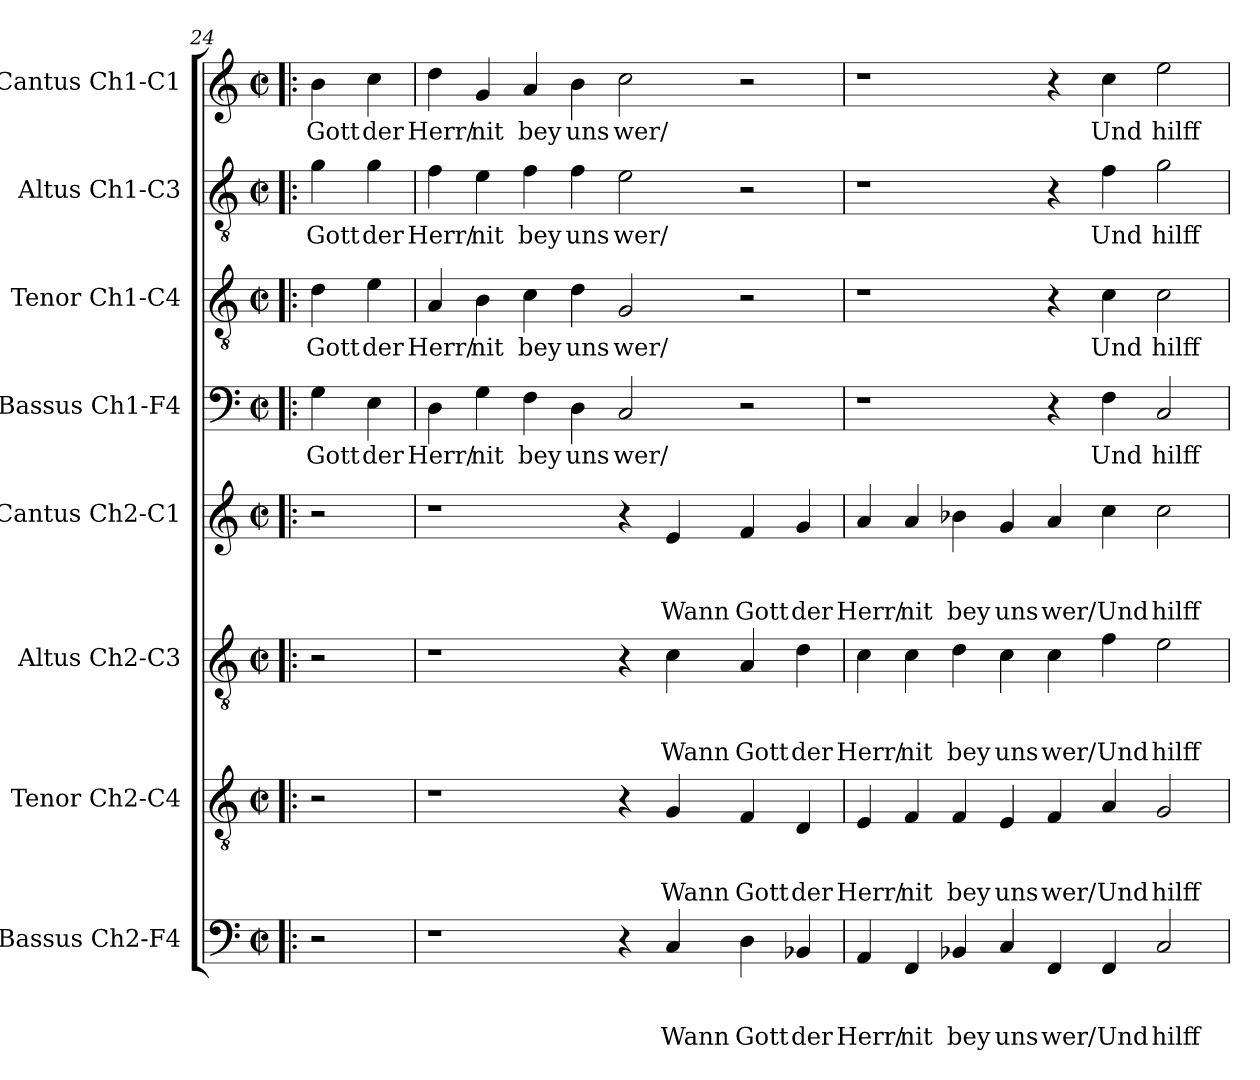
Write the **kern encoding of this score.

**kern	**text	**text	**text	**kern	**text	**text	**text	**kern	**text	**text	**text	**kern	**text	**text	**text	**kern	**text	**kern	**text	**kern	**text	**kern	**text
*part8	*part8	*part8	*part8	*part7	*part7	*part7	*part7	*part6	*part6	*part6	*part6	*part5	*part5	*part5	*part5	*part4	*part4	*part3	*part3	*part2	*part2	*part1	*part1
*staff8	*staff8	*staff8	*staff8	*staff7	*staff7	*staff7	*staff7	*staff6	*staff6	*staff6	*staff6	*staff5	*staff5	*staff5	*staff5	*staff4	*staff4	*staff3	*staff3	*staff2	*staff2	*staff1	*staff1
*I"Bassus Ch2-F4	*	*	*	*I"Tenor Ch2-C4	*	*	*	*I"Altus Ch2-C3	*	*	*	*I"Cantus Ch2-C1	*	*	*	*I"Bassus Ch1-F4	*	*I"Tenor Ch1-C4	*	*I"Altus Ch1-C3	*	*I"Cantus Ch1-C1	*
*I'B2	*	*	*	*I'T2	*	*	*	*I'A2	*	*	*	*I'C2	*	*	*	*I'B	*	*I'T	*	*I'A	*	*I'C	*
!!LO:PB:g=z
*clefF4	*	*	*	*clefGv2	*	*	*	*clefGv2	*	*	*	*clefG2	*	*	*	*clefF4	*	*clefGv2	*	*clefGv2	*	*clefG2	*
*k[]	*	*	*	*k[]	*	*	*	*k[]	*	*	*	*k[]	*	*	*	*k[]	*	*k[]	*	*k[]	*	*k[]	*
*C:	*	*	*	*C:	*	*	*	*C:	*	*	*	*C:	*	*	*	*C:	*	*C:	*	*C:	*	*C:	*
*M2/2	*	*	*	*M2/2	*	*	*	*M2/2	*	*	*	*M2/2	*	*	*	*M2/2	*	*M2/2	*	*M2/2	*	*M2/2	*
*met(c|)	*	*	*	*met(c|)	*	*	*	*met(c|)	*	*	*	*met(c|)	*	*	*	*met(c|)	*	*met(c|)	*	*met(c|)	*	*met(c|)	*
=24!|:	=24!|:	=24!|:	=24!|:	=24!|:	=24!|:	=24!|:	=24!|:	=24!|:	=24!|:	=24!|:	=24!|:	=24!|:	=24!|:	=24!|:	=24!|:	=24!|:	=24!|:	=24!|:	=24!|:	=24!|:	=24!|:	=24!|:	=24!|:
!	!	!	!	!	!	!	!	!	!	!	!	!	!	!	!	!	!LO:LY:b	!	!LO:LY:b	!	!LO:LY:b	!	!LO:LY:b
2r	.	.	.	2r	.	.	.	2r	.	.	.	2r	.	.	.	4G\	Gott	4d\	Gott	4g\	Gott	4b\	Gott
!	!	!	!	!	!	!	!	!	!	!	!	!	!	!	!	!	!LO:LY:b	!	!LO:LY:b	!	!LO:LY:b	!	!LO:LY:b
.	.	.	.	.	.	.	.	.	.	.	.	.	.	.	.	4E\	der	4e\	der	4g\	der	4cc\	der
=25	=25	=25	=25	=25	=25	=25	=25	=25	=25	=25	=25	=25	=25	=25	=25	=25	=25	=25	=25	=25	=25	=25	=25
!	!	!	!	!	!	!	!	!	!	!	!	!	!	!	!	!	!LO:LY:b	!	!LO:LY:b	!	!LO:LY:b	!	!LO:LY:b
1r	.	.	.	1r	.	.	.	1r	.	.	.	1r	.	.	.	4D\	Herr/	4A/	Herr/	4f\	Herr/	4dd\	Herr/
!	!	!	!	!	!	!	!	!	!	!	!	!	!	!	!	!	!LO:LY:b	!	!LO:LY:b	!	!LO:LY:b	!	!LO:LY:b
.	.	.	.	.	.	.	.	.	.	.	.	.	.	.	.	4G\	nit	4B\	nit	4e\	nit	4g/	nit
!	!	!	!	!	!	!	!	!	!	!	!	!	!	!	!	!	!LO:LY:b	!	!LO:LY:b	!	!LO:LY:b	!	!LO:LY:b
.	.	.	.	.	.	.	.	.	.	.	.	.	.	.	.	4F\	bey	4c\	bey	4f\	bey	4a/	bey
!	!	!	!	!	!	!	!	!	!	!	!	!	!	!	!	!	!LO:LY:b	!	!LO:LY:b	!	!LO:LY:b	!	!LO:LY:b
.	.	.	.	.	.	.	.	.	.	.	.	.	.	.	.	4D\	uns	4d\	uns	4f\	uns	4b\	uns
!	!	!	!	!	!	!	!	!	!	!	!	!	!	!	!	!	!LO:LY:b	!	!LO:LY:b	!	!LO:LY:b	!	!LO:LY:b
4r	.	.	.	4r	.	.	.	4r	.	.	.	4r	.	.	.	2C/	wer/	2G/	wer/	2e\	wer/	2cc\	wer/
!	!	!	!LO:LY:b	!	!	!	!LO:LY:b	!	!	!	!LO:LY:b	!	!	!	!LO:LY:b	!	!	!	!	!	!	!	!
4C/	.	.	Wann	4G/	.	.	Wann	4c\	.	.	Wann	4e/	.	.	Wann	.	.	.	.	.	.	.	.
!	!	!	!LO:LY:b	!	!	!	!LO:LY:b	!	!	!	!LO:LY:b	!	!	!	!LO:LY:b	!	!	!	!	!	!	!	!
4D\	.	.	Gott	4F/	.	.	Gott	4A/	.	.	Gott	4f/	.	.	Gott	2r	.	2r	.	2r	.	2r	.
!	!	!	!LO:LY:b	!	!	!	!LO:LY:b	!	!	!	!LO:LY:b	!	!	!	!LO:LY:b	!	!	!	!	!	!	!	!
4BB-X/	.	.	der	4D/	.	.	der	4d\	.	.	der	4g/	.	.	der	.	.	.	.	.	.	.	.
=26	=26	=26	=26	=26	=26	=26	=26	=26	=26	=26	=26	=26	=26	=26	=26	=26	=26	=26	=26	=26	=26	=26	=26
!	!	!	!LO:LY:b	!	!	!	!LO:LY:b	!	!	!	!LO:LY:b	!	!	!	!LO:LY:b	!	!	!	!	!	!	!	!
4AA/	.	.	Herr/	4E/	.	.	Herr/	4c\	.	.	Herr/	4a/	.	.	Herr/	1r	.	1r	.	1r	.	1r	.
!	!	!	!LO:LY:b	!	!	!	!LO:LY:b	!	!	!	!LO:LY:b	!	!	!	!LO:LY:b	!	!	!	!	!	!	!	!
4FF/	.	.	nit	4F/	.	.	nit	4c\	.	.	nit	4a/	.	.	nit	.	.	.	.	.	.	.	.
!	!	!	!LO:LY:b	!	!	!	!LO:LY:b	!	!	!	!LO:LY:b	!	!	!	!LO:LY:b	!	!	!	!	!	!	!	!
4BB-X/	.	.	bey	4F/	.	.	bey	4d\	.	.	bey	4b-X\	.	.	bey	.	.	.	.	.	.	.	.
!	!	!	!LO:LY:b	!	!	!	!LO:LY:b	!	!	!	!LO:LY:b	!	!	!	!LO:LY:b	!	!	!	!	!	!	!	!
4C/	.	.	uns	4E/	.	.	uns	4c\	.	.	uns	4g/	.	.	uns	.	.	.	.	.	.	.	.
!	!	!	!LO:LY:b	!	!	!	!LO:LY:b	!	!	!	!LO:LY:b	!	!	!	!LO:LY:b	!	!	!	!	!	!	!	!
4FF/	.	.	wer/	4F/	.	.	wer/	4c\	.	.	wer/	4a/	.	.	wer/	4r	.	4r	.	4r	.	4r	.
!	!	!	!LO:LY:b	!	!	!	!LO:LY:b	!	!	!	!LO:LY:b	!	!	!	!LO:LY:b	!	!LO:LY:b	!	!LO:LY:b	!	!LO:LY:b	!	!LO:LY:b
4FF/	.	.	Und	4A/	.	.	Und	4f\	.	.	Und	4cc\	.	.	Und	4F\	Und	4c\	Und	4f\	Und	4cc\	Und
!	!	!	!LO:LY:b	!	!	!	!LO:LY:b	!	!	!	!LO:LY:b	!	!	!	!LO:LY:b	!	!LO:LY:b	!	!LO:LY:b	!	!LO:LY:b	!	!LO:LY:b
2C/	.	.	hilff	2G/	.	.	hilff	2e\	.	.	hilff	2cc\	.	.	hilff	2C/	hilff	2c\	hilff	2g\	hilff	2ee\	hilff
=	=	=	=	=	=	=	=	=	=	=	=	=	=	=	=	=	=	=	=	=	=	=	=
*-	*-	*-	*-	*-	*-	*-	*-	*-	*-	*-	*-	*-	*-	*-	*-	*-	*-	*-	*-	*-	*-	*-	*-
